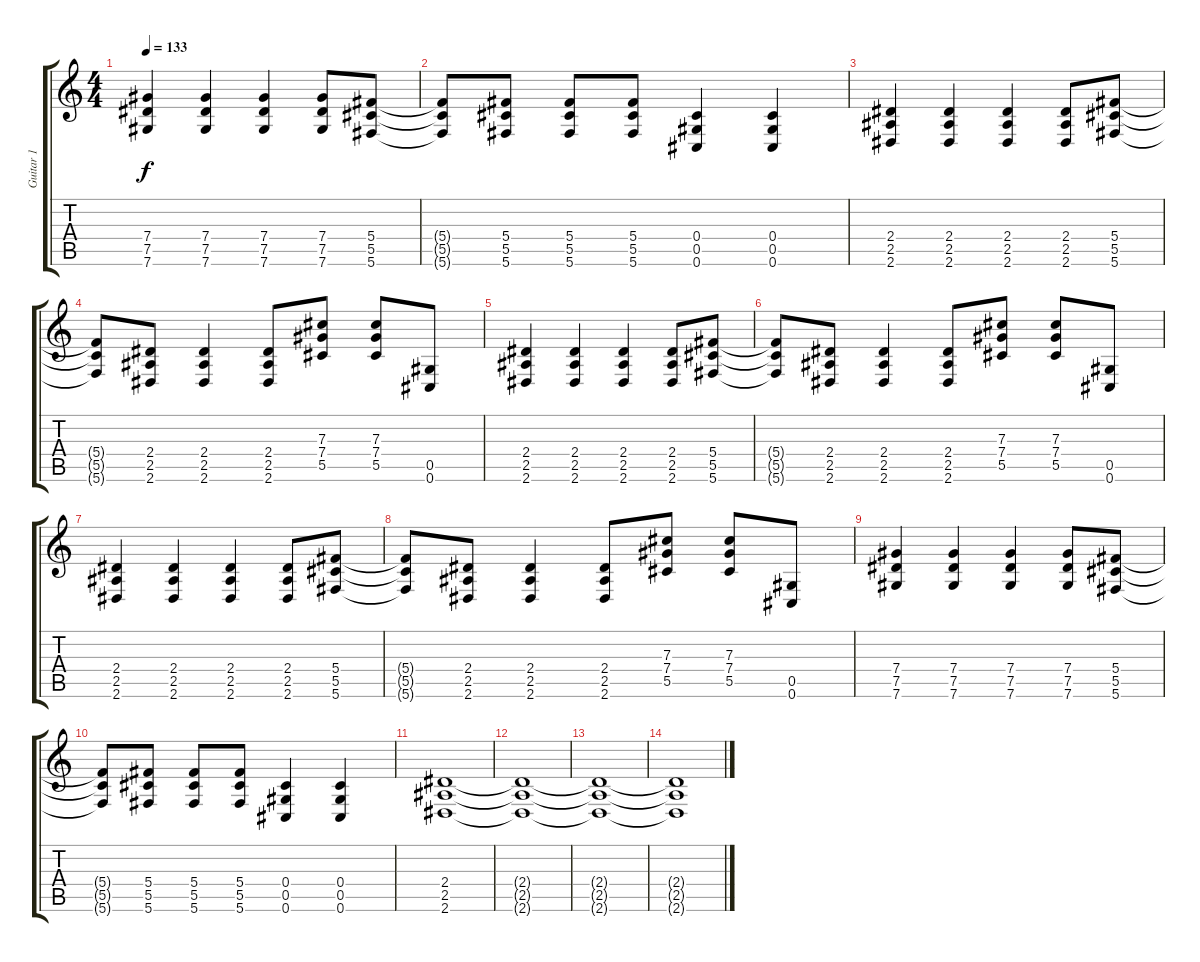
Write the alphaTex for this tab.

\track ("Guitar 1" "Guitar 1") {instrument overdrivenguitar}
\staff {score tabs}
\tuning (Eb4 Bb3 Gb3 Db3 Ab2 Db2) {hide}
\ts (4 4)
\tempo 133
\clef g2
\ks c
(7.4 7.5 7.6).4{dy f} (7.4 7.5 7.6).4 (7.4 7.5 7.6).4 (7.4 7.5 7.6).8 (5.4 5.5 5.6).8 |
(5.4{t} 5.5{t} 5.6{t}).8 (5.4 5.5 5.6).8 (5.4 5.5 5.6).8 (5.4 5.5 5.6).8 (0.4 0.5 0.6).4 (0.4 0.5 0.6).4 |
(2.4 2.5 2.6).4 (2.4 2.5 2.6).4 (2.4 2.5 2.6).4 (2.4 2.5 2.6).8 (5.4 5.5 5.6).8 |
(5.4{t} 5.5{t} 5.6{t}).8 (2.4 2.5 2.6).8 (2.4 2.5 2.6).4 (2.4 2.5 2.6).8 (7.3 7.4 5.5).8 (7.3 7.4 5.5).8 (0.5 0.6).8 |
(2.4 2.5 2.6).4 (2.4 2.5 2.6).4 (2.4 2.5 2.6).4 (2.4 2.5 2.6).8 (5.4 5.5 5.6).8 |
(5.4{t} 5.5{t} 5.6{t}).8 (2.4 2.5 2.6).8 (2.4 2.5 2.6).4 (2.4 2.5 2.6).8 (7.3 7.4 5.5).8 (7.3 7.4 5.5).8 (0.5 0.6).8 |
(2.4 2.5 2.6).4 (2.4 2.5 2.6).4 (2.4 2.5 2.6).4 (2.4 2.5 2.6).8 (5.4 5.5 5.6).8 |
(5.4{t} 5.5{t} 5.6{t}).8 (2.4 2.5 2.6).8 (2.4 2.5 2.6).4 (2.4 2.5 2.6).8 (7.3 7.4 5.5).8 (7.3 7.4 5.5).8 (0.5 0.6).8 |
(7.4 7.5 7.6).4 (7.4 7.5 7.6).4 (7.4 7.5 7.6).4 (7.4 7.5 7.6).8 (5.4 5.5 5.6).8 |
(5.4{t} 5.5{t} 5.6{t}).8 (5.4 5.5 5.6).8 (5.4 5.5 5.6).8 (5.4 5.5 5.6).8 (0.4 0.5 0.6).4 (0.4 0.5 0.6).4 |
(2.4 2.5 2.6).1 |
(2.4{t} 2.5{t} 2.6{t}).1 |
(2.4{t} 2.5{t} 2.6{t}).1 |
(2.4{t} 2.5{t} 2.6{t}).1
